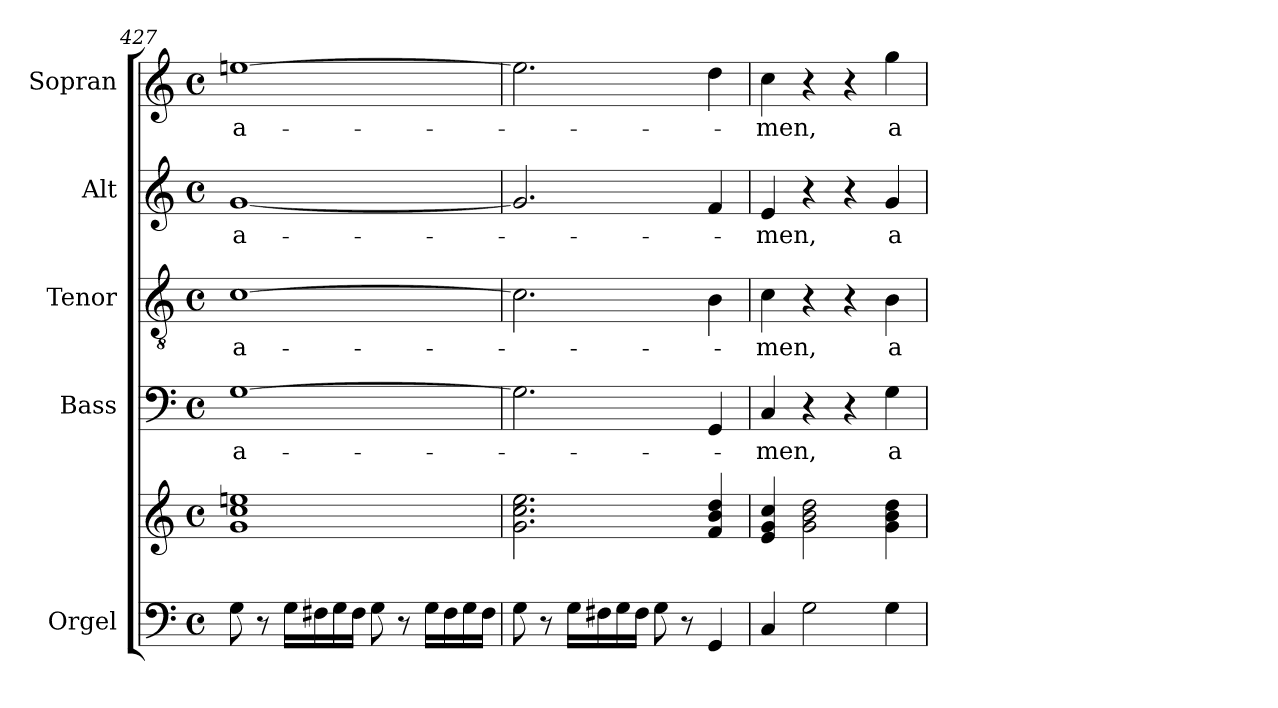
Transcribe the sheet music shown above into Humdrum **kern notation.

**kern	**kern	**kern	**text	**kern	**text	**kern	**text	**kern	**text
*part5	*part5	*part4	*part4	*part3	*part3	*part2	*part2	*part1	*part1
*staff6	*staff5	*staff4	*staff4	*staff3	*staff3	*staff2	*staff2	*staff1	*staff1
*I"Orgel	*	*I"Bass	*	*I"Tenor	*	*I"Alt	*	*I"Sopran	*
*I'Org.	*	*I'B.	*	*I'T.	*	*I'A.	*	*I'S.	*
!!LO:LB:g=z
*clefF4	*clefG2	*clefF4	*	*clefGv2	*	*clefG2	*	*clefG2	*
*k[]	*k[]	*k[]	*	*k[]	*	*k[]	*	*k[]	*
*C:	*C:	*C:	*	*C:	*	*C:	*	*C:	*
*M4/4	*M4/4	*M4/4	*	*M4/4	*	*M4/4	*	*M4/4	*
*met(c)	*met(c)	*met(c)	*	*met(c)	*	*met(c)	*	*met(c)	*
=427	=427	=427	=427	=427	=427	=427	=427	=427	=427
!	!	!	!LO:LY:b	!	!LO:LY:b	!	!LO:LY:b	!	!LO:LY:b
8G\	1g 1cc 1een	[1G	a-	[1c	a-	[1g	a-	[1een	a-
8r	.	.	.	.	.	.	.	.	.
16G\LL	.	.	.	.	.	.	.	.	.
16F#X\	.	.	.	.	.	.	.	.	.
16G\	.	.	.	.	.	.	.	.	.
16F#\JJ	.	.	.	.	.	.	.	.	.
8G\	.	.	.	.	.	.	.	.	.
8r	.	.	.	.	.	.	.	.	.
16G\LL	.	.	.	.	.	.	.	.	.
16F#\	.	.	.	.	.	.	.	.	.
16G\	.	.	.	.	.	.	.	.	.
16F#\JJ	.	.	.	.	.	.	.	.	.
=428	=428	=428	=428	=428	=428	=428	=428	=428	=428
8G\	2.g\ 2.cc\ 2.ee\	2.G\]	.	2.c\]	.	2.g/]	.	2.ee\]	.
8r	.	.	.	.	.	.	.	.	.
16G\LL	.	.	.	.	.	.	.	.	.
16F#X\	.	.	.	.	.	.	.	.	.
16G\	.	.	.	.	.	.	.	.	.
16F#\JJ	.	.	.	.	.	.	.	.	.
8G\	.	.	.	.	.	.	.	.	.
8r	.	.	.	.	.	.	.	.	.
4GG/	4f/ 4b/ 4dd/	4GG/	.	4B\	.	4f/	.	4dd\	.
=429	=429	=429	=429	=429	=429	=429	=429	=429	=429
!	!	!	!LO:LY:b	!	!LO:LY:b	!	!LO:LY:b	!	!LO:LY:b
4C/	4e/ 4g/ 4cc/	4C/	-men,	4c\	-men,	4e/	-men,	4cc\	-men,
2G\	2g\ 2b\ 2dd\	4r	.	4r	.	4r	.	4r	.
.	.	4r	.	4r	.	4r	.	4r	.
!	!	!	!LO:LY:b	!	!LO:LY:b	!	!LO:LY:b	!	!LO:LY:b
4G\	4g\ 4b\ 4dd\	4G\	a-	4B\	a-	4g/	a-	4gg\	a-
=	=	=	=	=	=	=	=	=	=
*-	*-	*-	*-	*-	*-	*-	*-	*-	*-
